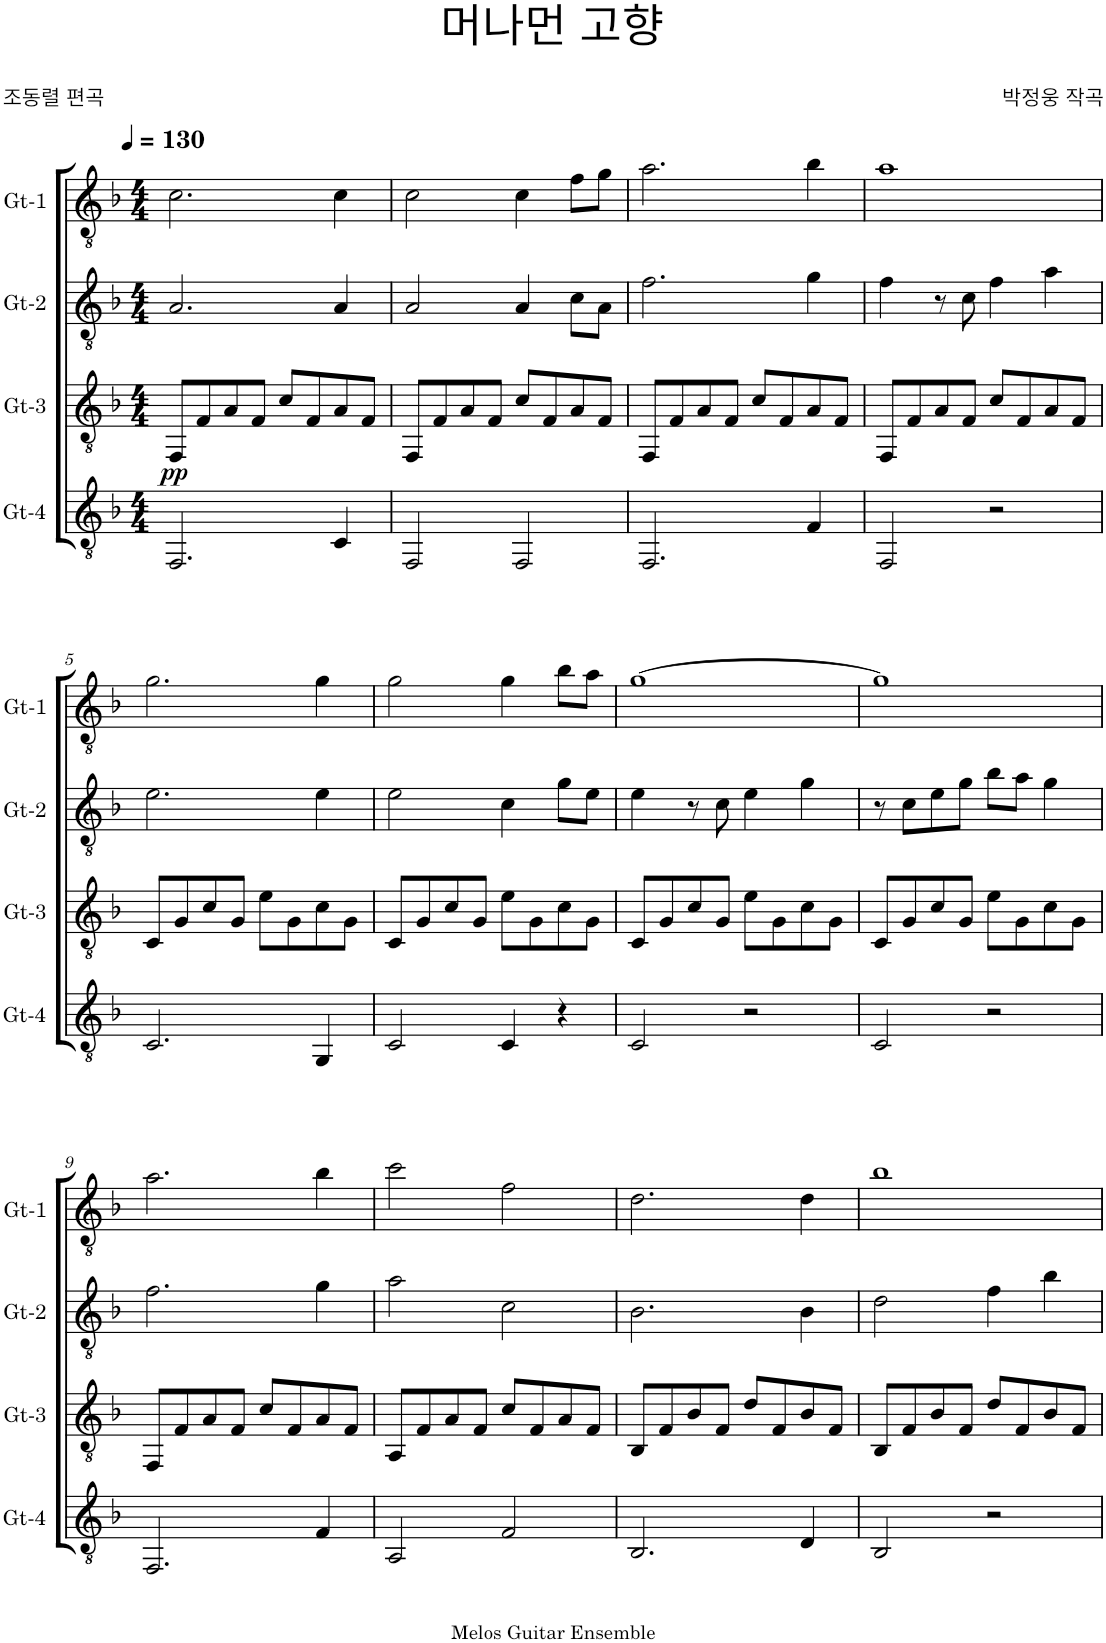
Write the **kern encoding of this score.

**kern	**kern	**dynam	**kern	**kern
*part4	*part3	*part3	*part2	*part1
*staff4	*staff3	*staff3	*staff2	*staff1
*I"Gt-4	*I"Gt-3	*	*I"Gt-2	*I"Gt-1
*I'Gt-4	*I'Gt-3	*	*I'Gt-2	*I'Gt-1
*clefGv2	*clefGv2	*	*clefGv2	*clefGv2
*k[b-]	*k[b-]	*	*k[b-]	*k[b-]
*M4/4	*M4/4	*	*M4/4	*M4/4
*MM130	*MM130	*	*MM130	*MM130
=1	=1	=1	=1	=1
!	!	!LO:DY:b	!	!
2.FF/	8FF/L	pp	2.A/	2.c\
.	8F/	.	.	.
.	8A/	.	.	.
.	8F/J	.	.	.
.	8c/L	.	.	.
.	8F/	.	.	.
4C/	8A/	.	4A/	4c\
.	8F/J	.	.	.
=2	=2	=2	=2	=2
2FF/	8FF/L	.	2A/	2c\
.	8F/	.	.	.
.	8A/	.	.	.
.	8F/J	.	.	.
2FF/	8c/L	.	4A/	4c\
.	8F/	.	.	.
.	8A/	.	8c\L	8f\L
.	8F/J	.	8A\J	8g\J
=3	=3	=3	=3	=3
2.FF/	8FF/L	.	2.f\	2.a\
.	8F/	.	.	.
.	8A/	.	.	.
.	8F/J	.	.	.
.	8c/L	.	.	.
.	8F/	.	.	.
4F/	8A/	.	4g\	4b-\
.	8F/J	.	.	.
=4	=4	=4	=4	=4
2FF/	8FF/L	.	4f\	1a
.	8F/	.	.	.
.	8A/	.	8r	.
.	8F/J	.	8c\	.
2r	8c/L	.	4f\	.
.	8F/	.	.	.
.	8A/	.	4a\	.
.	8F/J	.	.	.
!!LO:LB:g=z
=5	=5	=5	=5	=5
2.C/	8C/L	.	2.e\	2.g\
.	8G/	.	.	.
.	8c/	.	.	.
.	8G/J	.	.	.
.	8e\L	.	.	.
.	8G\	.	.	.
4GG/	8c\	.	4e\	4g\
.	8G\J	.	.	.
=6	=6	=6	=6	=6
2C/	8C/L	.	2e\	2g\
.	8G/	.	.	.
.	8c/	.	.	.
.	8G/J	.	.	.
4C/	8e\L	.	4c\	4g\
.	8G\	.	.	.
4r	8c\	.	8g\L	8b-\L
.	8G\J	.	8e\J	8a\J
=7	=7	=7	=7	=7
2C/	8C/L	.	4e\	[1g
.	8G/	.	.	.
.	8c/	.	8r	.
.	8G/J	.	8c\	.
2r	8e\L	.	4e\	.
.	8G\	.	.	.
.	8c\	.	4g\	.
.	8G\J	.	.	.
=8	=8	=8	=8	=8
2C/	8C/L	.	8r	1g]
.	8G/	.	8c\L	.
.	8c/	.	8e\	.
.	8G/J	.	8g\J	.
2r	8e\L	.	8b-\L	.
.	8G\	.	8a\J	.
.	8c\	.	4g\	.
.	8G\J	.	.	.
!!LO:LB:g=z
=9	=9	=9	=9	=9
2.FF/	8FF/L	.	2.f\	2.a\
.	8F/	.	.	.
.	8A/	.	.	.
.	8F/J	.	.	.
.	8c/L	.	.	.
.	8F/	.	.	.
4F/	8A/	.	4g\	4b-\
.	8F/J	.	.	.
=10	=10	=10	=10	=10
2AA/	8AA/L	.	2a\	2cc\
.	8F/	.	.	.
.	8A/	.	.	.
.	8F/J	.	.	.
2F/	8c/L	.	2c\	2f\
.	8F/	.	.	.
.	8A/	.	.	.
.	8F/J	.	.	.
=11	=11	=11	=11	=11
2.BB-/	8BB-/L	.	2.B-\	2.d\
.	8F/	.	.	.
.	8B-/	.	.	.
.	8F/J	.	.	.
.	8d/L	.	.	.
.	8F/	.	.	.
4D/	8B-/	.	4B-\	4d\
.	8F/J	.	.	.
=12	=12	=12	=12	=12
2BB-/	8BB-/L	.	2d\	1b-
.	8F/	.	.	.
.	8B-/	.	.	.
.	8F/J	.	.	.
2r	8d/L	.	4f\	.
.	8F/	.	.	.
.	8B-/	.	4b-\	.
.	8F/J	.	.	.
=	=	=	=	=
*-	*-	*-	*-	*-
